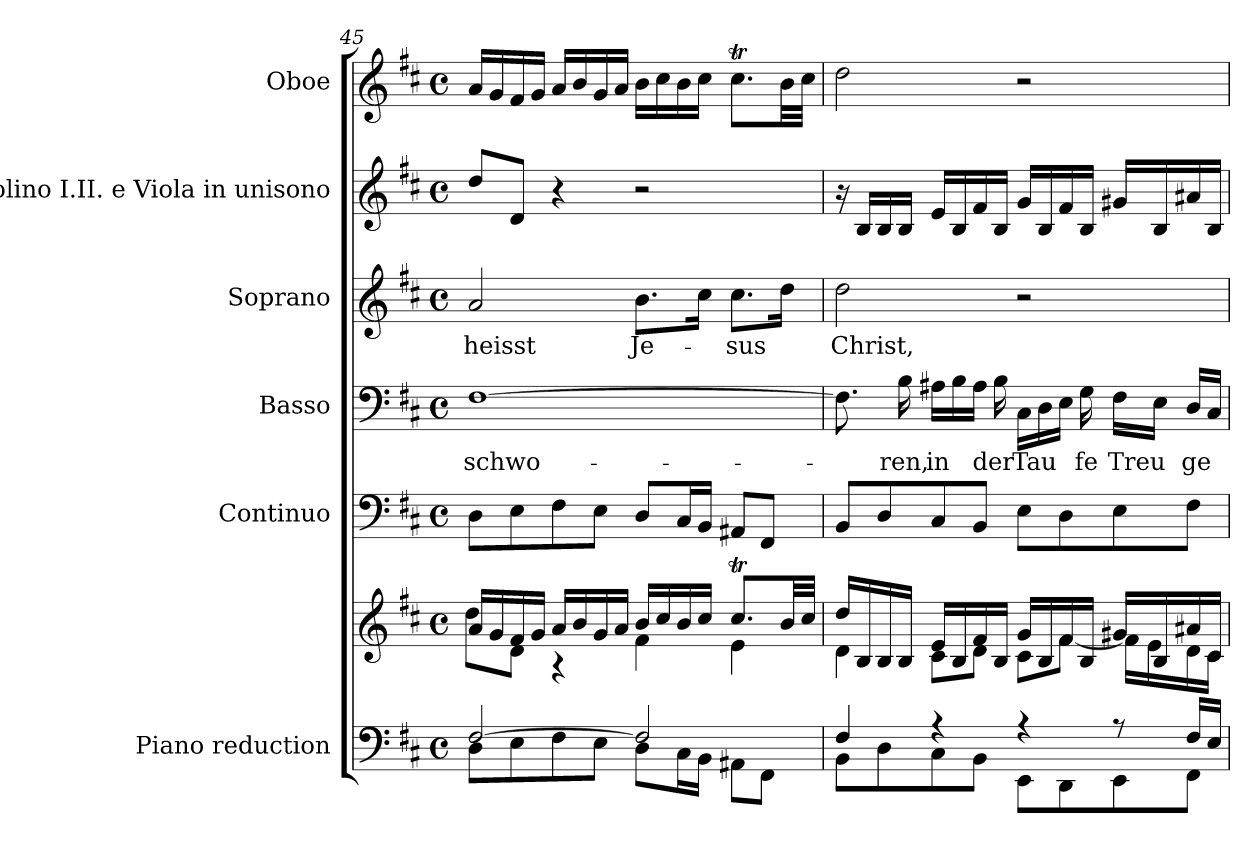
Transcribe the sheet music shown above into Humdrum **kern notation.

**kern	**kern	**kern	**kern	**text	**kern	**text	**kern	**kern
*part6	*part6	*part5	*part4	*part4	*part3	*part3	*part2	*part1
*staff7	*staff6	*staff5	*staff4	*staff4	*staff3	*staff3	*staff2	*staff1
*I"Piano reduction	*	*I"Continuo	*I"Basso	*	*I"Soprano	*	*I"Violino I.II. e Viola in unisono	*I"Oboe
*I'Pno	*	*	*	*	*	*	*	*I'Ob
*clefF4	*clefG2	*clefF4	*clefF4	*	*clefG2	*	*clefG2	*clefG2
*k[f#c#]	*k[f#c#]	*k[f#c#]	*k[f#c#]	*	*k[f#c#]	*	*k[f#c#]	*k[f#c#]
*M4/4	*M4/4	*M4/4	*M4/4	*	*M4/4	*	*M4/4	*M4/4
*met(c)	*met(c)	*met(c)	*met(c)	*	*met(c)	*	*met(c)	*met(c)
=45	=45	=45	=45	=45	=45	=45	=45	=45
*^	*^	*	*	*	*	*	*	*
!	!	!	!	!	!	!LO:LY:b	!	!LO:LY:b	!	!
[2F#/	8D\L	16a/LL	8dd\L	8D\L	[1F#	schwo-	2a/	heisst	8dd/L	16a/LL
.	.	16g/	.	.	.	.	.	.	.	16g/
.	8E\	16f#/	8d\J	8E\	.	.	.	.	8d/J	16f#/
.	.	16g/JJ	.	.	.	.	.	.	.	16g/JJ
.	8F#\	16a/LL	4r	8F#\	.	.	.	.	4r	16a/LL
.	.	16b/	.	.	.	.	.	.	.	16b/
.	8E\J	16g/	.	8E\J	.	.	.	.	.	16g/
.	.	16a/JJ	.	.	.	.	.	.	.	16a/JJ
!	!	!	!	!	!	!	!	!LO:LY:b	!	!
2F#/]	8D\L	16b/LL	4f#\	8D/L	.	.	8.b\L	Je-	2r	16b\LL
.	.	16cc#/	.	.	.	.	.	.	.	16cc#\
.	16C#\L	16b/	.	16C#/L	.	.	.	.	.	16b\
.	16BB\JJ	16cc#/JJ	.	16BB/JJ	.	.	16cc#\Jk	.	.	16cc#\JJ
!	!	!	!	!	!	!	!	!LO:LY:b	!	!
.	8AA#X\L	8.cc#t/L	4e\	8AA#X/L	.	.	8.cc#\L	-sus	.	8.cc#t\L
.	8FF#\J	.	.	8FF#/J	.	.	.	.	.	.
.	.	32b/LL	.	.	.	.	16dd\Jk	.	.	32b\LL
.	.	32cc#/JJJ	.	.	.	.	.	.	.	32cc#\JJJ
!!LO:PB:g=z
=46	=46	=46	=46	=46	=46	=46	=46	=46	=46	=46
!	!	!	!	!	!	!	!	!LO:LY:b	!	!
4F#/	8BB\L	16dd/LL	4d\	8BB/L	8.F#\]	.	2dd\	Christ,	16r	2dd\
.	.	16B/	.	.	.	.	.	.	16B/LL	.
.	8D\	16B/	.	8D/	.	.	.	.	16B/	.
!	!	!	!	!	!	!LO:LY:b	!	!	!	!
.	.	16B/JJ	.	.	16B\	-ren,	.	.	16B/JJ	.
!	!	!	!	!	!	!LO:LY:b	!	!	!	!
4r	8C#\	16e/LL	8c#\L	8C#/	16A#X\LL	in	.	.	16e/LL	.
.	.	16B/	.	.	16B\	.	.	.	16B/	.
.	8BB\J	16f#/	8d\J	8BB/J	16A#\JJ	.	.	.	16f#/	.
!	!	!	!	!	!	!LO:LY:b	!	!	!	!
.	.	16B/JJ	.	.	16B\	der	.	.	16B/JJ	.
!	!	!	!	!	!	!LO:LY:b	!	!	!	!
4r	8EE\L	16g/LL	8c#\L	8E\L	16C#\LL	Tau	2r	.	16g/LL	2r
.	.	16B/	.	.	16D\	.	.	.	16B/	.
.	8DD\	16f#/	[8f#\J	8D\	16E\JJ	.	.	.	16f#/	.
!	!	!	!	!	!	!LO:LY:b	!	!	!	!
.	.	16B/JJ	.	.	16G\	fe	.	.	16B/JJ	.
!	!	!	!	!	!	!LO:LY:b	!	!	!	!
8r	8EE\	16g#X/LL	16f#\LL]	8E\	16F#\LL	Treu	.	.	16g#X/LL	.
.	.	16B/	16e\	.	16E\JJ	.	.	.	16B/	.
!	!	!	!	!	!	!LO:LY:b	!	!	!	!
16F#/LL	8FF#\J	16a#X/	16d\	8F#\J	16D/LL	ge	.	.	16a#X/	.
16E/JJ	.	16c#/JJ	16c#\JJ	.	16C#/JJ	.	.	.	16B/JJ	.
*v	*v	*	*	*	*	*	*	*	*	*
*	*v	*v	*	*	*	*	*	*	*
=	=	=	=	=	=	=	=	=
*-	*-	*-	*-	*-	*-	*-	*-	*-
